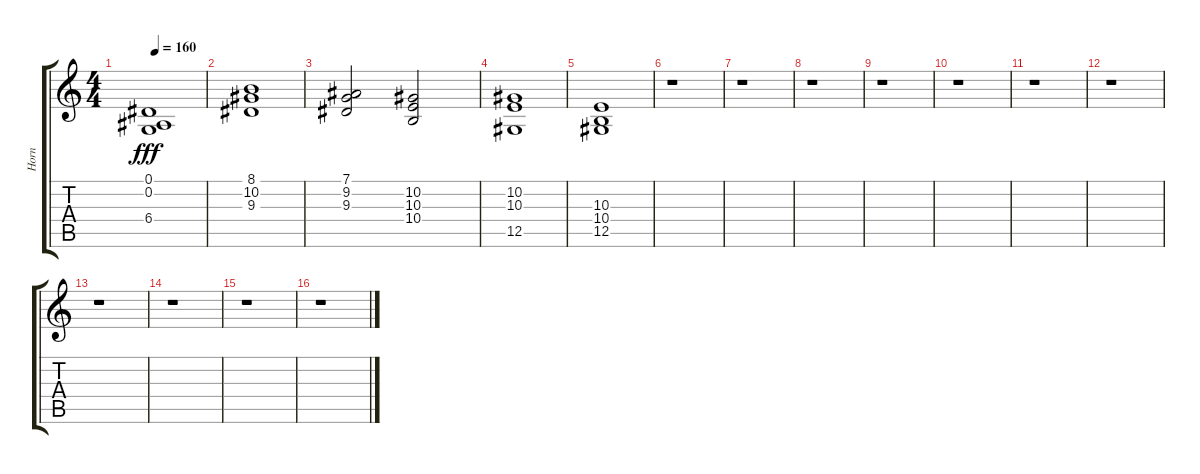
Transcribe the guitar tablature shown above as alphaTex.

\track ("Horn" "Horn") {instrument frenchhorn}
\staff {score tabs}
\tuning (Eb4 Bb3 Gb3 Db3 Ab2 Eb2) {hide}
\ts (4 4)
\tempo 160
\clef g2
\ks c
(0.1 0.2 6.4).1{dy fff} |
(8.1 10.2 9.3).1 |
(7.1 9.2 9.3).2 (10.2 10.3 10.4).2 |
(10.2 10.3 12.5).1 |
(10.3 10.4 12.5).1 |
r.1 |
r.1 |
r.1 |
r.1 |
r.1 |
r.1 |
r.1 |
r.1 |
r.1 |
r.1 |
r.1
